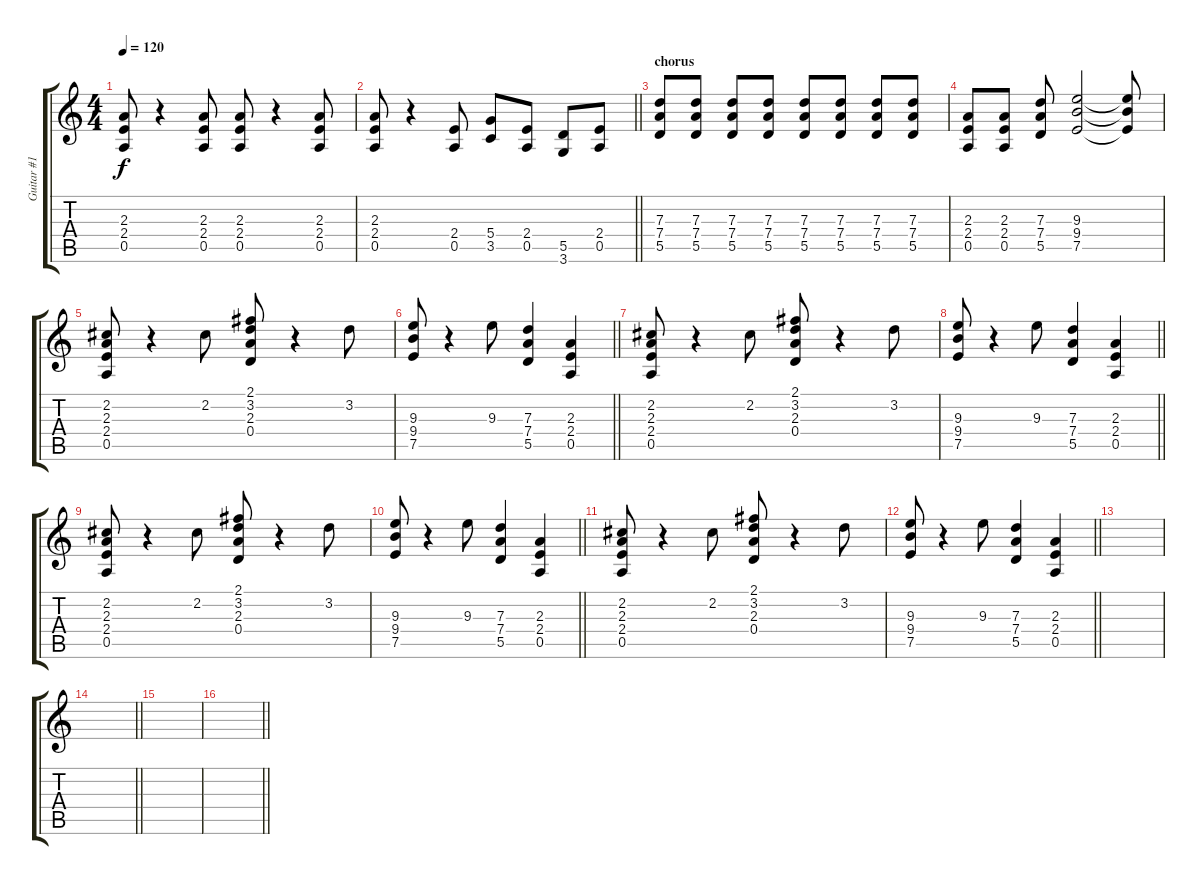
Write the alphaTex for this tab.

\track ("Guitar #1" "Guitar #1") {instrument overdrivenguitar}
\staff {score tabs}
\tuning (E4 B3 G3 D3 A2 E2) {hide}
\ts (4 4)
\tempo 120
\clef g2
\ks c
(2.3 2.4 0.5).8{dy f} r.4 (2.3 2.4 0.5).8 (2.3 2.4 0.5).8 r.4 (2.3 2.4 0.5).8 |
\barLineRight lightlight
(2.3 2.4 0.5).8 r.4 (2.4 0.5).8 (5.4 3.5).8 (2.4 0.5).8 (5.5 3.6).8 (2.4 0.5).8 |
\section ("" "chorus")
(7.3 7.4 5.5).8 (7.3 7.4 5.5).8 (7.3 7.4 5.5).8 (7.3 7.4 5.5).8 (7.3 7.4 5.5).8 (7.3 7.4 5.5).8 (7.3 7.4 5.5).8 (7.3 7.4 5.5).8 |
(2.3 2.4 0.5).8 (2.3 2.4 0.5).8 (7.3 7.4 5.5).8 (9.3 9.4 7.5).2 (9.3{t} 9.4{t} 7.5{t}).8 |
(2.2 2.3 2.4 0.5).8 r.4 2.2.8 (2.1 3.2 2.3 0.4).8 r.4 3.2.8 |
\barLineRight lightlight
(9.3 9.4 7.5).8 r.4 9.3.8 (7.3 7.4 5.5).4 (2.3 2.4 0.5).4 |
(2.2 2.3 2.4 0.5).8 r.4 2.2.8 (2.1 3.2 2.3 0.4).8 r.4 3.2.8 |
\barLineRight lightlight
(9.3 9.4 7.5).8 r.4 9.3.8 (7.3 7.4 5.5).4 (2.3 2.4 0.5).4 |
(2.2 2.3 2.4 0.5).8 r.4 2.2.8 (2.1 3.2 2.3 0.4).8 r.4 3.2.8 |
\barLineRight lightlight
(9.3 9.4 7.5).8 r.4 9.3.8 (7.3 7.4 5.5).4 (2.3 2.4 0.5).4 |
(2.2 2.3 2.4 0.5).8 r.4 2.2.8 (2.1 3.2 2.3 0.4).8 r.4 3.2.8 |
\barLineRight lightlight
(9.3 9.4 7.5).8 r.4 9.3.8 (7.3 7.4 5.5).4 (2.3 2.4 0.5).4 |
|
\barLineRight lightlight
|
|
\barLineRight lightlight
